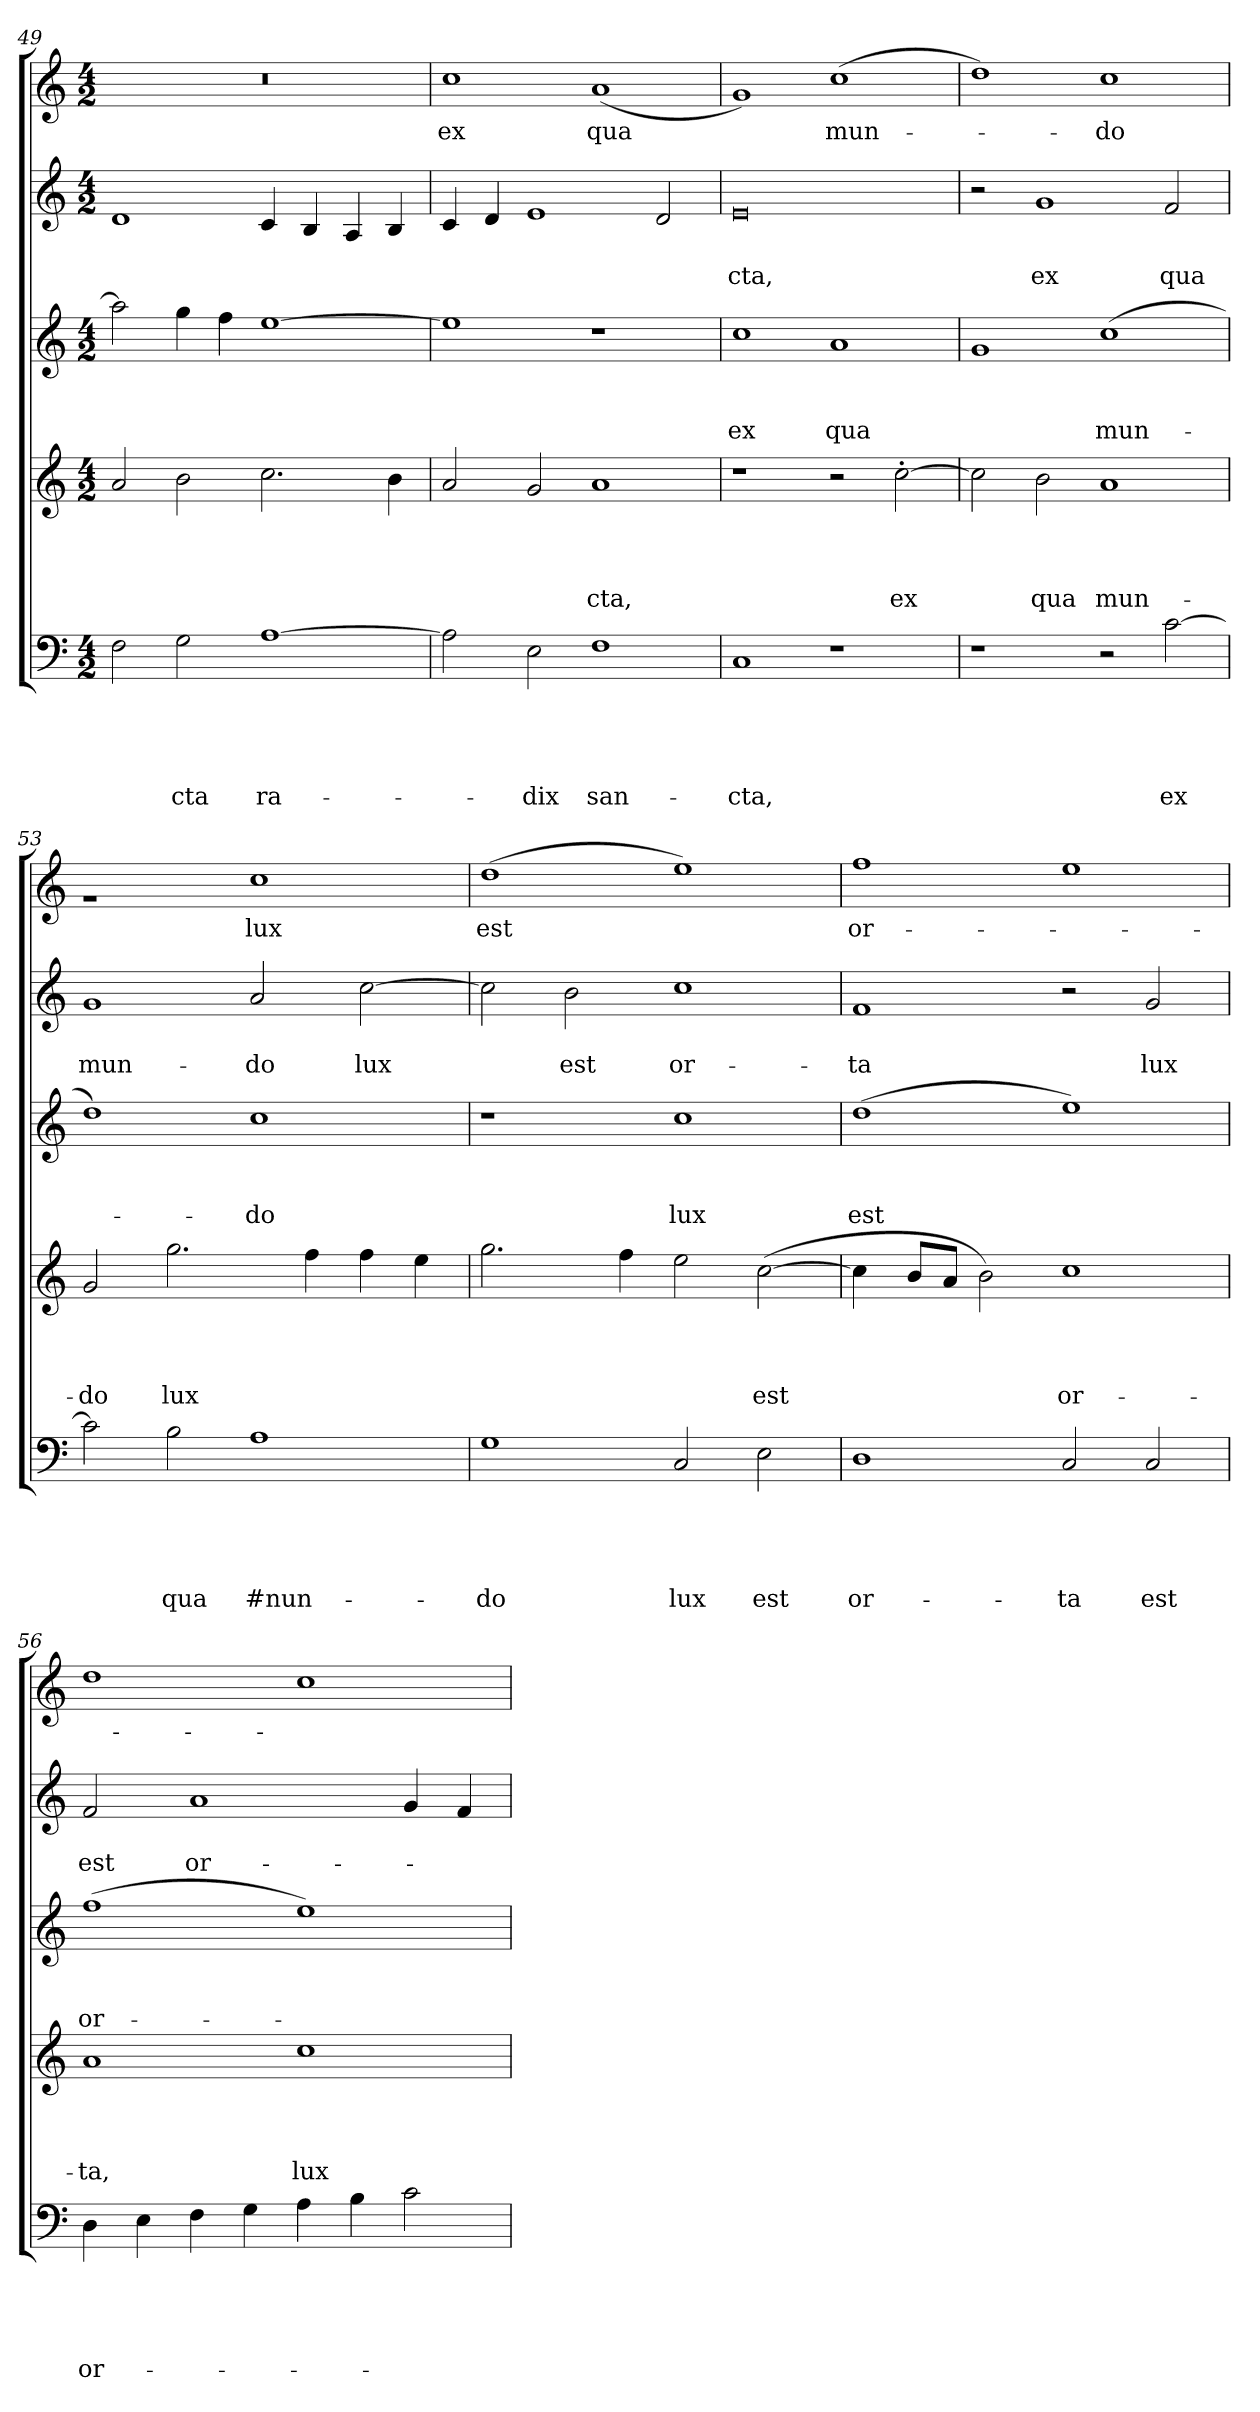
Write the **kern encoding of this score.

**kern	**text	**text	**text	**text	**text	**kern	**text	**text	**text	**text	**kern	**text	**text	**text	**kern	**text	**text	**kern	**text
*part5	*part5	*part5	*part5	*part5	*part5	*part4	*part4	*part4	*part4	*part4	*part3	*part3	*part3	*part3	*part2	*part2	*part2	*part1	*part1
*staff5	*staff5	*staff5	*staff5	*staff5	*staff5	*staff4	*staff4	*staff4	*staff4	*staff4	*staff3	*staff3	*staff3	*staff3	*staff2	*staff2	*staff2	*staff1	*staff1
!!LO:PB:g=z
*clefF4	*	*	*	*	*	*clefG2	*	*	*	*	*clefG2	*	*	*	*clefG2	*	*	*clefG2	*
*	*	*	*	*	*	*ITrd7c12	*	*	*	*	*ITrd7c12	*	*	*	*	*	*	*	*
*k[]	*	*	*	*	*	*k[]	*	*	*	*	*k[]	*	*	*	*k[]	*	*	*k[]	*
*C:	*	*	*	*	*	*C:	*	*	*	*	*C:	*	*	*	*C:	*	*	*C:	*
*M4/2	*	*	*	*	*	*M4/2	*	*	*	*	*M4/2	*	*	*	*M4/2	*	*	*M4/2	*
=49	=49	=49	=49	=49	=49	=49	=49	=49	=49	=49	=49	=49	=49	=49	=49	=49	=49	=49	=49
!	!	!	!	!	!	!	!	!	!	!	!	!	!	!	!	!	!	!LO:N:vis=1	!
2F\	.	.	.	.	.	2A/	.	.	.	.	2a\]	.	.	.	1d	.	.	0r	.
!	!	!	!	!	!LO:LY:b	!	!	!	!	!	!	!	!	!	!	!	!	!	!
2G\	.	.	.	.	-cta	2B\	.	.	.	.	4g\	.	.	.	.	.	.	.	.
.	.	.	.	.	.	.	.	.	.	.	4f\	.	.	.	.	.	.	.	.
!	!	!	!	!	!LO:LY:b	!	!	!	!	!	!	!	!	!	!	!	!	!	!
[>1A	.	.	.	.	ra-	2.c\	.	.	.	.	[>1e	.	.	.	4c/	.	.	.	.
.	.	.	.	.	.	.	.	.	.	.	.	.	.	.	4B/	.	.	.	.
.	.	.	.	.	.	.	.	.	.	.	.	.	.	.	4A/	.	.	.	.
.	.	.	.	.	.	4B\	.	.	.	.	.	.	.	.	4B/	.	.	.	.
=50	=50	=50	=50	=50	=50	=50	=50	=50	=50	=50	=50	=50	=50	=50	=50	=50	=50	=50	=50
!	!	!	!	!	!	!	!	!	!	!	!	!	!	!	!	!	!	!	!LO:LY:b
2A\]	.	.	.	.	.	2A/	.	.	.	.	1e]	.	.	.	4c/	.	.	1cc	ex
.	.	.	.	.	.	.	.	.	.	.	.	.	.	.	4d/	.	.	.	.
!	!	!	!	!	!LO:LY:b	!	!	!	!	!	!	!	!	!	!	!	!	!	!
2E\	.	.	.	.	-dix	2G/	.	.	.	.	.	.	.	.	1e	.	.	.	.
!	!	!	!	!	!LO:LY:b	!	!	!	!	!LO:LY:b	!	!	!	!	!	!	!	!	!LO:LY:b
1F	.	.	.	.	san-	1A	.	.	.	-cta,	1rdd	.	.	.	.	.	.	(<1a	qua
.	.	.	.	.	.	.	.	.	.	.	.	.	.	.	2d/	.	.	.	.
=51	=51	=51	=51	=51	=51	=51	=51	=51	=51	=51	=51	=51	=51	=51	=51	=51	=51	=51	=51
!	!	!	!	!	!LO:LY:b	!	!	!	!	!	!	!	!	!LO:LY:b	!	!	!LO:LY:b	!	!
1C	.	.	.	.	-cta,	1rdd	.	.	.	.	1c	.	.	ex	0e	.	-cta,	1g)	.
!	!	!	!	!	!	!	!	!	!	!	!	!	!	!LO:LY:b	!	!	!	!	!LO:LY:b
1r	.	.	.	.	.	2r	.	.	.	.	1A	.	.	qua	.	.	.	(>1cc	mun-
!	!	!	!	!	!	!	!	!	!	!LO:LY:b	!	!	!	!	!	!	!	!	!
.	.	.	.	.	.	[>2c'>\	.	.	.	ex	.	.	.	.	.	.	.	.	.
=52	=52	=52	=52	=52	=52	=52	=52	=52	=52	=52	=52	=52	=52	=52	=52	=52	=52	=52	=52
1rF	.	.	.	.	.	2c\]	.	.	.	.	1G	.	.	.	2r	.	.	1dd)	.
!	!	!	!	!	!	!	!	!	!	!LO:LY:b	!	!	!	!	!	!	!LO:LY:b	!	!
.	.	.	.	.	.	2B\	.	.	.	qua	.	.	.	.	1g	.	ex	.	.
!	!	!	!	!	!	!	!	!	!	!LO:LY:b	!	!	!	!LO:LY:b	!	!	!	!	!LO:LY:b
2r	.	.	.	.	.	1A	.	.	.	mun-	(>1c	.	.	mun-	.	.	.	1cc	-do
!	!	!	!	!	!LO:LY:b	!	!	!	!	!	!	!	!	!	!	!	!LO:LY:b	!	!
[>2c\	.	.	.	.	ex	.	.	.	.	.	.	.	.	.	2f/	.	qua	.	.
=53	=53	=53	=53	=53	=53	=53	=53	=53	=53	=53	=53	=53	=53	=53	=53	=53	=53	=53	=53
!	!	!	!	!	!	!	!	!	!	!LO:LY:b	!	!	!	!	!	!	!LO:LY:b	!	!
2c\]	.	.	.	.	.	2G/	.	.	.	-do	1d)	.	.	.	1g	.	mun-	1rg	.
!	!	!	!	!	!LO:LY:b	!	!	!	!	!LO:LY:b	!	!	!	!	!	!	!	!	!
2B\	.	.	.	.	qua	2.g\	.	.	.	lux	.	.	.	.	.	.	.	.	.
!	!	!	!	!	!LO:LY:b	!	!	!	!	!	!	!	!	!LO:LY:b	!	!	!LO:LY:b	!	!LO:LY:b
1A	.	.	.	.	#nun-	.	.	.	.	.	1c	.	.	-do	2a/	.	-do	1cc	lux
.	.	.	.	.	.	4f\	.	.	.	.	.	.	.	.	.	.	.	.	.
!	!	!	!	!	!	!	!	!	!	!	!	!	!	!	!	!	!LO:LY:b	!	!
.	.	.	.	.	.	4f\	.	.	.	.	.	.	.	.	[>2cc\	.	lux	.	.
.	.	.	.	.	.	4e\	.	.	.	.	.	.	.	.	.	.	.	.	.
=54	=54	=54	=54	=54	=54	=54	=54	=54	=54	=54	=54	=54	=54	=54	=54	=54	=54	=54	=54
!	!	!	!	!	!LO:LY:b	!	!	!	!	!	!	!	!	!	!	!	!	!	!LO:LY:b
1G	.	.	.	.	-do	2.g\	.	.	.	.	1r	.	.	.	2cc\]	.	.	(>1dd	est
!	!	!	!	!	!	!	!	!	!	!	!	!	!	!	!	!	!LO:LY:b	!	!
.	.	.	.	.	.	.	.	.	.	.	.	.	.	.	2b\	.	est	.	.
.	.	.	.	.	.	4f\	.	.	.	.	.	.	.	.	.	.	.	.	.
!	!	!	!	!	!LO:LY:b	!	!	!	!	!	!	!	!	!LO:LY:b	!	!	!LO:LY:b	!	!
2C/	.	.	.	.	lux	2e\	.	.	.	.	1c	.	.	lux	1cc	.	or-	1ee)	.
!	!	!	!	!	!LO:LY:b	!	!	!	!	!LO:LY:b	!	!	!	!	!	!	!	!	!
2E\	.	.	.	.	est	(>[>2c\	.	.	.	est	.	.	.	.	.	.	.	.	.
!!LO:LB:g=z
=55	=55	=55	=55	=55	=55	=55	=55	=55	=55	=55	=55	=55	=55	=55	=55	=55	=55	=55	=55
!	!	!	!	!	!LO:LY:b	!	!	!	!	!	!	!	!	!LO:LY:b	!	!	!LO:LY:b	!	!LO:LY:b
1D	.	.	.	.	or-	4c\]	.	.	.	.	(>1d	.	.	est	1f	.	-ta	1ff	or-
.	.	.	.	.	.	8B/L	.	.	.	.	.	.	.	.	.	.	.	.	.
.	.	.	.	.	.	8A/J	.	.	.	.	.	.	.	.	.	.	.	.	.
.	.	.	.	.	.	2B\)	.	.	.	.	.	.	.	.	.	.	.	.	.
!	!	!	!	!	!LO:LY:b	!	!	!	!	!LO:LY:b	!	!	!	!	!	!	!	!	!
2C/	.	.	.	.	-ta	1c	.	.	.	or-	1e)	.	.	.	2r	.	.	1ee	.
!	!	!	!	!	!LO:LY:b	!	!	!	!	!	!	!	!	!	!	!	!LO:LY:b	!	!
2C/	.	.	.	.	est	.	.	.	.	.	.	.	.	.	2g/	.	lux	.	.
=56	=56	=56	=56	=56	=56	=56	=56	=56	=56	=56	=56	=56	=56	=56	=56	=56	=56	=56	=56
!	!	!	!	!	!LO:LY:b	!	!	!	!	!LO:LY:b	!	!	!	!LO:LY:b	!	!	!LO:LY:b	!	!
4D\	.	.	.	.	or-	1A	.	.	.	-ta,	(>1f	.	.	or-	2f/	.	est	1dd	.
4E\	.	.	.	.	.	.	.	.	.	.	.	.	.	.	.	.	.	.	.
!	!	!	!	!	!	!	!	!	!	!	!	!	!	!	!	!	!LO:LY:b	!	!
4F\	.	.	.	.	.	.	.	.	.	.	.	.	.	.	1a	.	or-	.	.
4G\	.	.	.	.	.	.	.	.	.	.	.	.	.	.	.	.	.	.	.
!	!	!	!	!	!	!	!	!	!	!LO:LY:b	!	!	!	!	!	!	!	!	!
4A\	.	.	.	.	.	1c	.	.	.	lux	1e)	.	.	.	.	.	.	1cc	.
4B\	.	.	.	.	.	.	.	.	.	.	.	.	.	.	.	.	.	.	.
2c\	.	.	.	.	.	.	.	.	.	.	.	.	.	.	4g/	.	.	.	.
.	.	.	.	.	.	.	.	.	.	.	.	.	.	.	4f/	.	.	.	.
=	=	=	=	=	=	=	=	=	=	=	=	=	=	=	=	=	=	=	=
*-	*-	*-	*-	*-	*-	*-	*-	*-	*-	*-	*-	*-	*-	*-	*-	*-	*-	*-	*-
